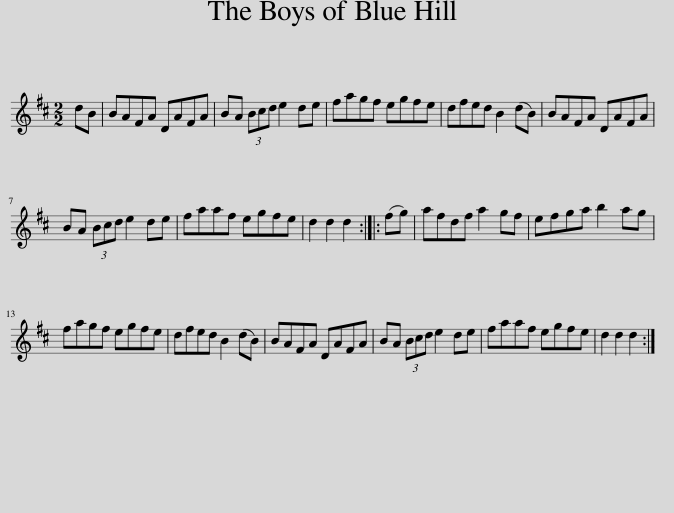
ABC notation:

X:1
L:1/8
M:2/2
I:linebreak $
K:D
V:1 treble
V:1
 dB | BAFA DAFA | BA (3Bcd e2 de | fagf egfe | dfed B2 (dB) | %5
 BAFA DAFA |$ BA (3Bcd e2 de | faaf egfe | d2 d2 d2 :: (fg) | %10
 afdf a2 gf | efga b2 ag |$ fagf egfe | dfed B2 (dB) | BAFA DAFA | %15
 BA (3Bcd e2 de | faaf egfe | d2 d2 d2 :| %18
